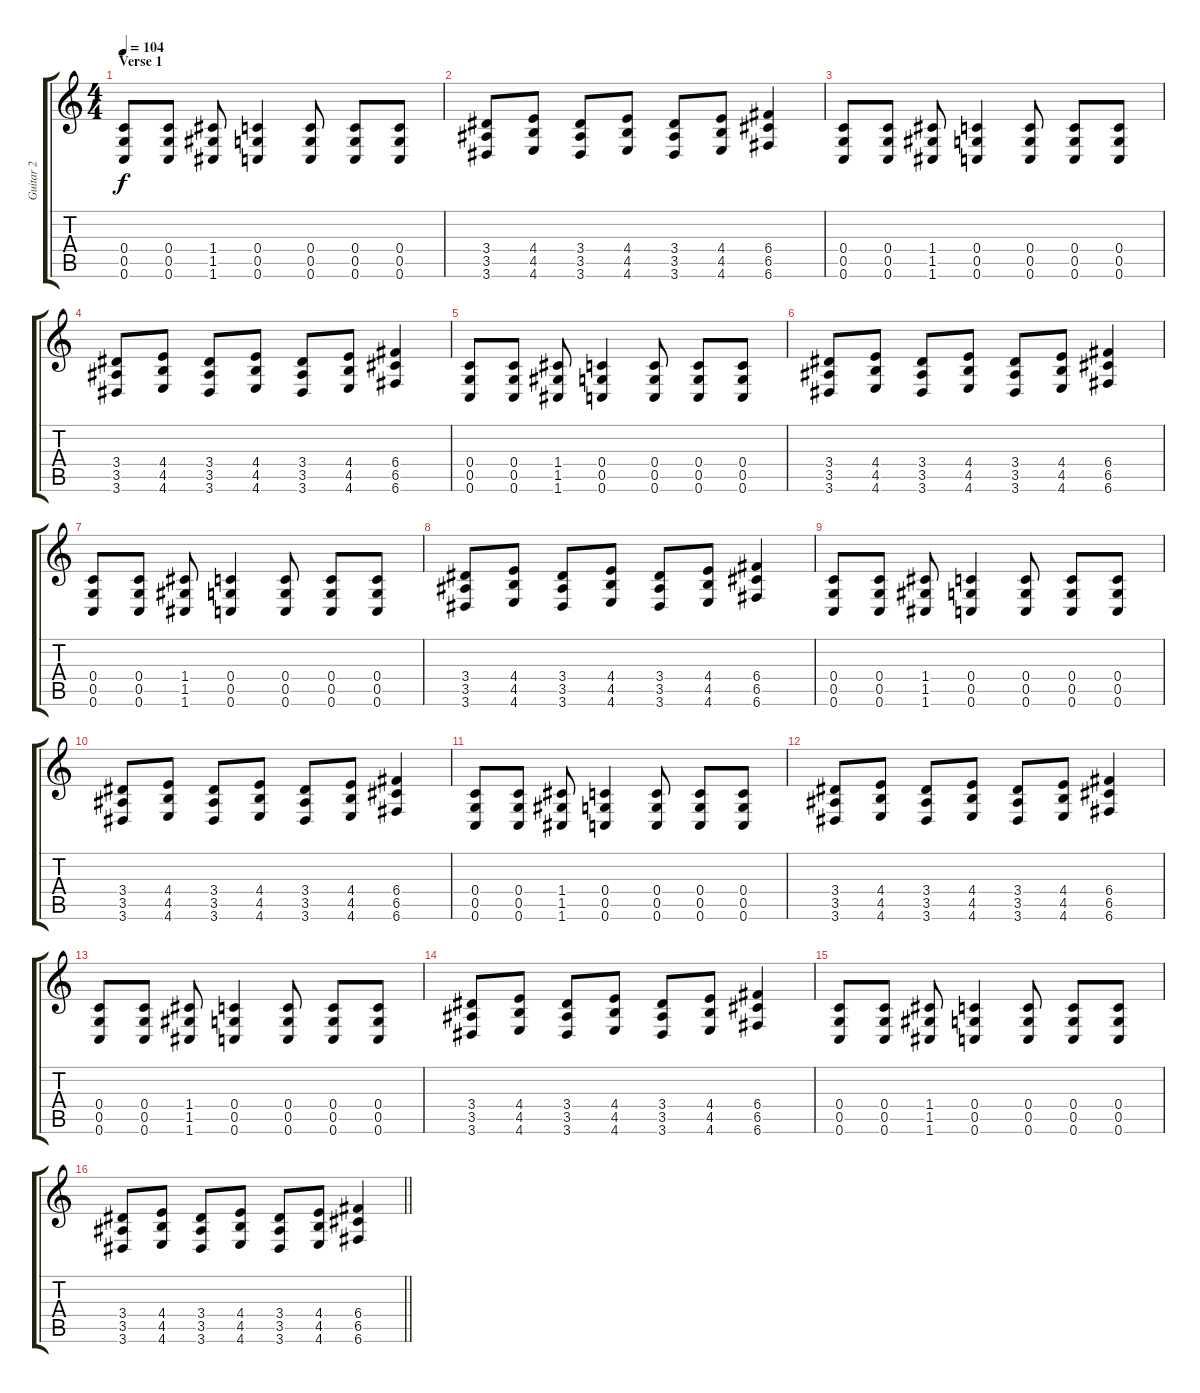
\track ("Guitar 2" "Guitar 2") {instrument distortionguitar}
\staff {score tabs}
\tuning (D4 A3 F3 C3 G2 C2) {hide}
\ts (4 4)
\section ("" "Verse 1")
\tempo 104
\clef g2
\ks c
(0.4 0.5 0.6).8{dy f} (0.4 0.5 0.6).8 (1.4 1.5 1.6).8 (0.4 0.5 0.6).4 (0.4 0.5 0.6).8 (0.4 0.5 0.6).8 (0.4 0.5 0.6).8 |
(3.4 3.5 3.6).8 (4.4 4.5 4.6).8 (3.4 3.5 3.6).8 (4.4 4.5 4.6).8 (3.4 3.5 3.6).8 (4.4 4.5 4.6).8 (6.4 6.5 6.6).4 |
(0.4 0.5 0.6).8 (0.4 0.5 0.6).8 (1.4 1.5 1.6).8 (0.4 0.5 0.6).4 (0.4 0.5 0.6).8 (0.4 0.5 0.6).8 (0.4 0.5 0.6).8 |
(3.4 3.5 3.6).8 (4.4 4.5 4.6).8 (3.4 3.5 3.6).8 (4.4 4.5 4.6).8 (3.4 3.5 3.6).8 (4.4 4.5 4.6).8 (6.4 6.5 6.6).4 |
(0.4 0.5 0.6).8 (0.4 0.5 0.6).8 (1.4 1.5 1.6).8 (0.4 0.5 0.6).4 (0.4 0.5 0.6).8 (0.4 0.5 0.6).8 (0.4 0.5 0.6).8 |
(3.4 3.5 3.6).8 (4.4 4.5 4.6).8 (3.4 3.5 3.6).8 (4.4 4.5 4.6).8 (3.4 3.5 3.6).8 (4.4 4.5 4.6).8 (6.4 6.5 6.6).4 |
(0.4 0.5 0.6).8 (0.4 0.5 0.6).8 (1.4 1.5 1.6).8 (0.4 0.5 0.6).4 (0.4 0.5 0.6).8 (0.4 0.5 0.6).8 (0.4 0.5 0.6).8 |
(3.4 3.5 3.6).8 (4.4 4.5 4.6).8 (3.4 3.5 3.6).8 (4.4 4.5 4.6).8 (3.4 3.5 3.6).8 (4.4 4.5 4.6).8 (6.4 6.5 6.6).4 |
(0.4 0.5 0.6).8 (0.4 0.5 0.6).8 (1.4 1.5 1.6).8 (0.4 0.5 0.6).4 (0.4 0.5 0.6).8 (0.4 0.5 0.6).8 (0.4 0.5 0.6).8 |
(3.4 3.5 3.6).8 (4.4 4.5 4.6).8 (3.4 3.5 3.6).8 (4.4 4.5 4.6).8 (3.4 3.5 3.6).8 (4.4 4.5 4.6).8 (6.4 6.5 6.6).4 |
(0.4 0.5 0.6).8 (0.4 0.5 0.6).8 (1.4 1.5 1.6).8 (0.4 0.5 0.6).4 (0.4 0.5 0.6).8 (0.4 0.5 0.6).8 (0.4 0.5 0.6).8 |
(3.4 3.5 3.6).8 (4.4 4.5 4.6).8 (3.4 3.5 3.6).8 (4.4 4.5 4.6).8 (3.4 3.5 3.6).8 (4.4 4.5 4.6).8 (6.4 6.5 6.6).4 |
(0.4 0.5 0.6).8 (0.4 0.5 0.6).8 (1.4 1.5 1.6).8 (0.4 0.5 0.6).4 (0.4 0.5 0.6).8 (0.4 0.5 0.6).8 (0.4 0.5 0.6).8 |
(3.4 3.5 3.6).8 (4.4 4.5 4.6).8 (3.4 3.5 3.6).8 (4.4 4.5 4.6).8 (3.4 3.5 3.6).8 (4.4 4.5 4.6).8 (6.4 6.5 6.6).4 |
(0.4 0.5 0.6).8 (0.4 0.5 0.6).8 (1.4 1.5 1.6).8 (0.4 0.5 0.6).4 (0.4 0.5 0.6).8 (0.4 0.5 0.6).8 (0.4 0.5 0.6).8 |
\barLineRight lightlight
(3.4 3.5 3.6).8 (4.4 4.5 4.6).8 (3.4 3.5 3.6).8 (4.4 4.5 4.6).8 (3.4 3.5 3.6).8 (4.4 4.5 4.6).8 (6.4 6.5 6.6).4
